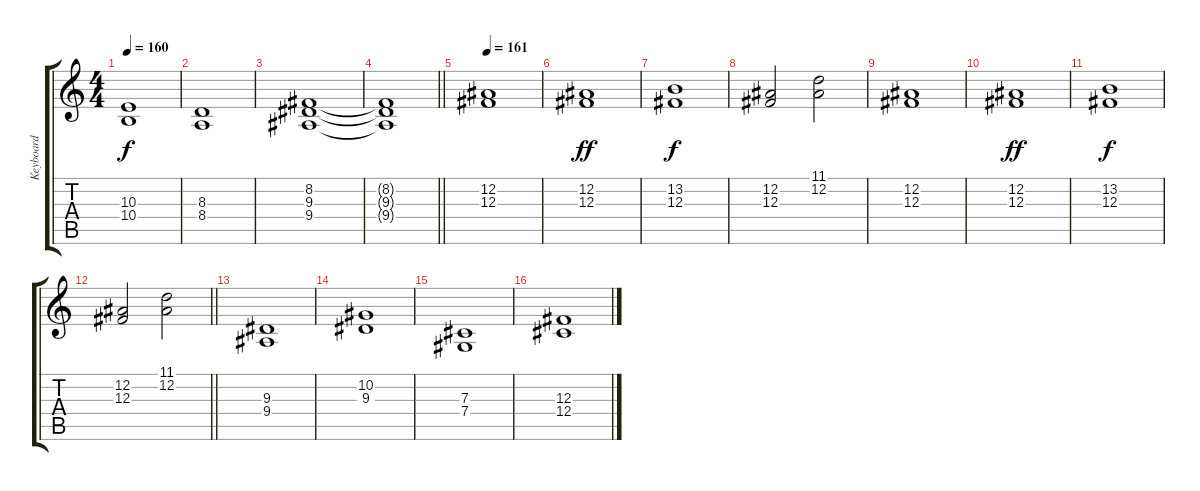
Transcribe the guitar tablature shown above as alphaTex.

\track ("Keyboard" "Keyboard") {instrument choiraahs}
\staff {score tabs}
\tuning (Eb4 Bb3 Gb3 Db3 Ab2 Eb2) {hide}
\ts (4 4)
\tempo 160
\clef g2
\ks c
(10.3 10.4).1{dy f} |
(8.3 8.4).1 |
(8.2 9.3 9.4).1 |
\barLineRight lightlight
(8.2{t} 9.3{t} 9.4{t}).1 |
\tempo 161
(12.2 12.3).1 |
(12.2 12.3).1{dy ff} |
(13.2 12.3).1{dy f} |
(12.2 12.3).2 (11.1 12.2).2 |
(12.2 12.3).1 |
(12.2 12.3).1{dy ff} |
(13.2 12.3).1{dy f} |
\barLineRight lightlight
(12.2 12.3).2 (11.1 12.2).2 |
(9.3 9.4).1 |
\ks aminor
(10.2 9.3).1 |
(7.3 7.4).1 |
(12.3 12.4).1
